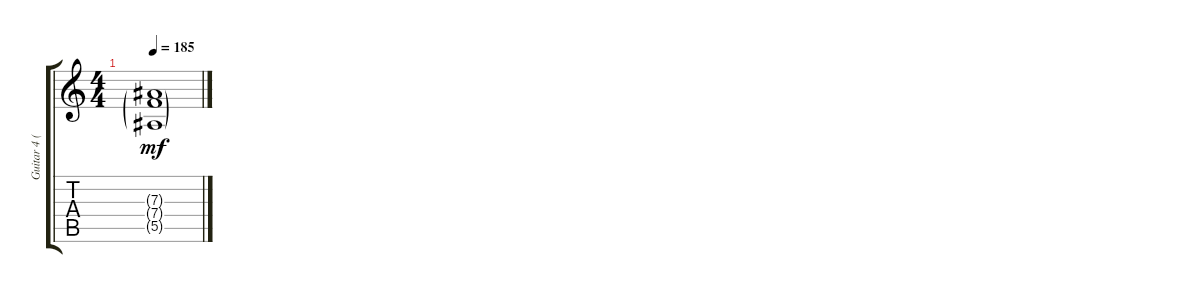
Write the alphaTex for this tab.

\track ("Guitar 4 (Rhytm)" "Guitar 4 (") {instrument distortionguitar}
\staff {score tabs}
\tuning (C4 G3 Eb3 Bb2 F2 C2) {hide}
\ts (4 4)
\tempo 185
\clef g2
\ks c
(7.3{g} 7.4{g} 5.5{g}).1{dy mf}
